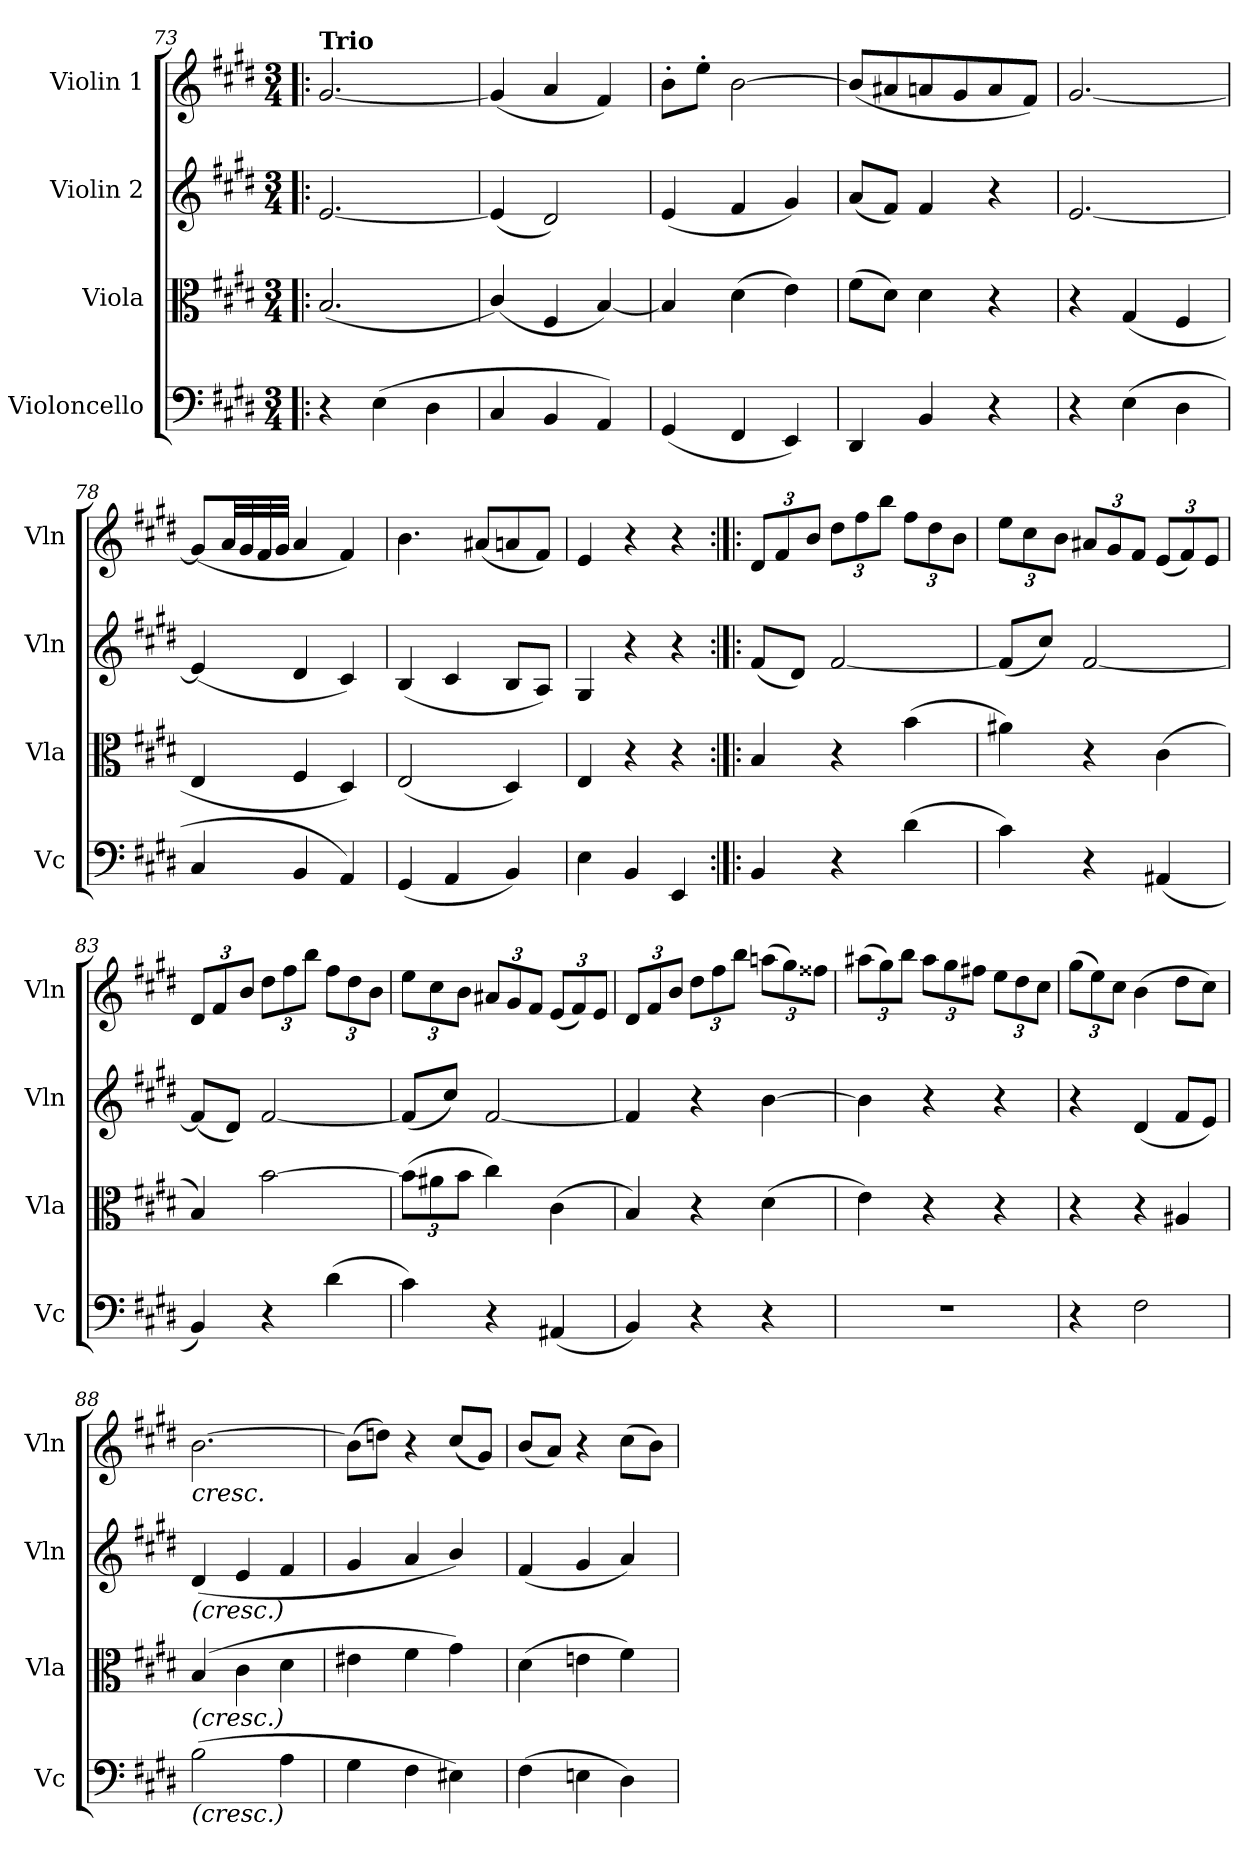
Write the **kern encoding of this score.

**kern	**kern	**kern	**kern
*part4	*part3	*part2	*part1
*staff4	*staff3	*staff2	*staff1
*I"Violoncello	*I"Viola	*I"Violin 2	*I"Violin 1
*I'Vc	*I'Vla	*I'Vln	*I'Vln
!!LO:LB:g=z
*clefF4	*clefC3	*clefG2	*clefG2
*k[f#c#g#d#]	*k[f#c#g#d#]	*k[f#c#g#d#]	*k[f#c#g#d#]
*M3/4	*M3/4	*M3/4	*M3/4
=73!|:	=73!|:	=73!|:	=73!|:
!	!	!	!LO:TX:a:B:t=Trio
4r	(<2.B/	[2.e/	[2.g#/
(>4E\	.	.	.
4D#\	.	.	.
=74	=74	=74	=74
4C#/	(<4c#/)	(<4e/]	(<4g#/]
4BB/	4F#/	2d#/)	4a/
4AA/)	[4B/)	.	4f#/)
=75	=75	=75	=75
(<4GG#/	4B/]	(<4e/	8b'\L
.	.	.	8ee'\J
4FF#/	(>4d#\	4f#/	[2b\
4EE/)	4e\)	4g#/)	.
=76	=76	=76	=76
4DD#/	(>8f#\L	(<8a/L	(<8b/L]
.	8d#\J)	8f#/J)	8a#X/
4BB/	4d#\	4f#/	8an/
.	.	.	8g#/
4r	4r	4r	8a/
.	.	.	8f#/J)
=77	=77	=77	=77
4r	4r	[2.e/	[2.g#/
(>4E\	(>4G#/	.	.
4D#\	4F#/	.	.
=78	=78	=78	=78
4C#/	4E/	(<4e/]	(<8g#/L]
.	.	.	32a/LL
.	.	.	32g#/
.	.	.	32f#/
.	.	.	32g#/JJJ
4BB/	4F#/	4d#/	4a/
4AA/)	4D#/)	4c#/)	4f#/)
=79	=79	=79	=79
(<4GG#/	(<2E/	(<4B/	4.b\
4AA/	.	4c#/	.
.	.	.	(<8a#X/L
4BB/)	4D#/)	8B/L	8an/
.	.	8A/J)	8f#/J)
=80	=80	=80	=80
4E\	4E/	4G#/	4e/
4BB/	4r	4r	4r
4EE/	4r	4r	4r
!!LO:LB:g=z
=81:|!|:	=81:|!|:	=81:|!|:	=81:|!|:
*	*	*	*Xbrackettup
4BB/	4B/	(<8f#/L	12d#/L
.	.	.	12f#/
.	.	8d#/J)	.
.	.	.	12b/J
4r	4r	[2f#/	12dd#\L
.	.	.	12ff#\
.	.	.	12bb\J
(>4d#\	(>4b\	.	12ff#\L
.	.	.	12dd#\
.	.	.	12b\J
=82	=82	=82	=82
4c#\)	4a#X\)	(<8f#/L]	12ee\L
.	.	.	12cc#\
.	.	8cc#/J)	.
.	.	.	12b\J
4r	4r	[2f#/	12a#X/L
.	.	.	12g#/
.	.	.	12f#/J
(<4AA#X/	(>4c#\	.	(<12e/L
.	.	.	12f#/)
.	.	.	12e/J
=83	=83	=83	=83
4BB/)	4B/)	(<8f#/L]	12d#/L
.	.	.	12f#/
.	.	8d#/J)	.
.	.	.	12b/J
4r	[2b\	[2f#/	12dd#\L
.	.	.	12ff#\
.	.	.	12bb\J
(>4d#\	.	.	12ff#\L
.	.	.	12dd#\
.	.	.	12b\J
=84	=84	=84	=84
*	*Xbrackettup	*	*
4c#\)	(>12b\L]	(<8f#/L]	12ee\L
.	12a#X\	.	12cc#\
.	.	8cc#/J)	.
.	12b\J	.	12b\J
4r	4cc#\)	[2f#/	12a#X/L
.	.	.	12g#/
.	.	.	12f#/J
(<4AA#X/	(>4c#\	.	(<12e/L
.	.	.	12f#/)
.	.	.	12e/J
=85	=85	=85	=85
4BB/)	4B/)	4f#/]	12d#/L
.	.	.	12f#/
.	.	.	12b/J
4r	4r	4r	12dd#\L
.	.	.	12ff#\
.	.	.	12bb\J
4r	(>4d#\	[4b\	(>12aan\L
.	.	.	12gg#\)
.	.	.	12ff##X\J
=86	=86	=86	=86
2.r	4e\)	4b\]	(>12aa#X\L
.	.	.	12gg#\)
.	.	.	12bb\J
.	4r	4r	12aa#\L
.	.	.	12gg#\
.	.	.	12ff#X\J
.	4r	4r	12ee\L
.	.	.	12dd#\
.	.	.	12cc#\J
=87	=87	=87	=87
4r	4r	4r	(>12gg#\L
.	.	.	12ee\)
.	.	.	12cc#\J
2F#\	4r	(<4d#/	(>4b\
.	4A#X/	8f#/L	8dd#\L
.	.	8e/J)	8cc#\J)
!!LO:LB:g=z
=88	=88	=88	=88
!	!	!	!LO:TX:b:i:t=cresc.
!	!	!LO:TX:b:i:t=(cresc.)	!
!	!LO:TX:b:i:t=(cresc.)	!	!
!LO:TX:b:i:t=(cresc.)	!	!	!
(>2B\	(>4B/	(<4d#/	[2.b\
.	4c#\	4e/	.
4A\	4d#\	4f#/	.
=89	=89	=89	=89
4G#\	4e#X\	4g#/	(>8b\L]
.	.	.	8ddn\J)
4F#\	4f#\	4a/	4r
4E#X\)	4g#\)	4b/)	(<8cc#/L
.	.	.	8g#/J)
=90	=90	=90	=90
(>4F#\	(>4d#\	(<4f#/	(<8b/L
.	.	.	8a/J)
4En\	4en\	4g#/	4r
4D#\)	4f#\)	4a/)	(>8cc#\L
.	.	.	8b\J)
=	=	=	=
*-	*-	*-	*-
